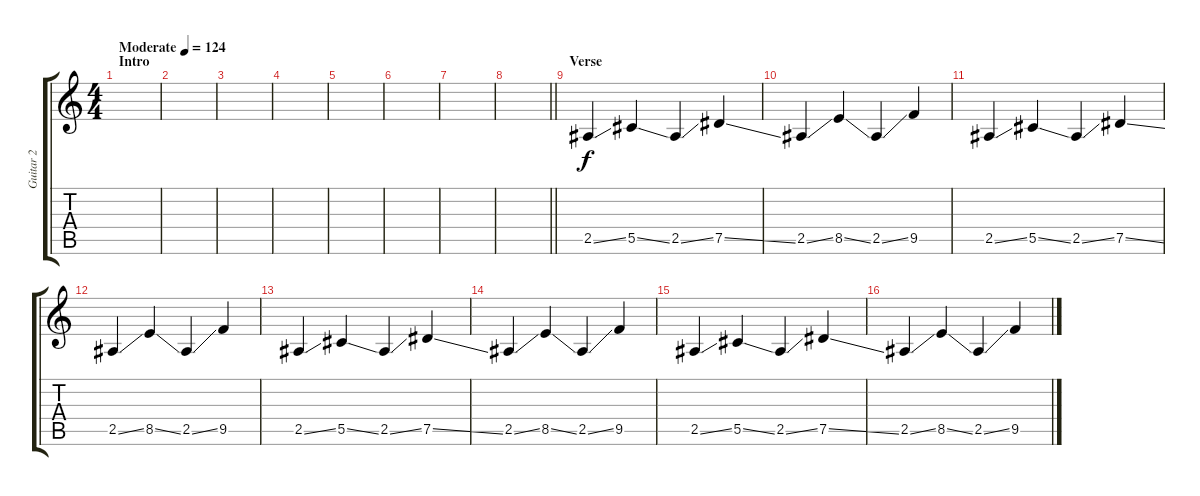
\track ("Guitar 2" "Guitar 2") {instrument distortionguitar}
\staff {score tabs}
\tuning (Eb4 Bb3 Gb3 Db3 Ab2 Eb2) {hide}
\ts (4 4)
\section ("" "Intro")
\tempo (124 "Moderate")
\clef g2
\ks c
|
|
|
|
|
|
|
\barLineRight lightlight
|
\section ("" "Verse")
2.5{ss}.4 5.5{ss}.4 2.5{ss}.4 7.5{ss}.4 |
2.5{ss}.4 8.5{ss}.4 2.5{ss}.4 9.5.4 |
2.5{ss}.4 5.5{ss}.4 2.5{ss}.4 7.5{ss}.4 |
2.5{ss}.4 8.5{ss}.4 2.5{ss}.4 9.5.4 |
2.5{ss}.4 5.5{ss}.4 2.5{ss}.4 7.5{ss}.4 |
2.5{ss}.4 8.5{ss}.4 2.5{ss}.4 9.5.4 |
2.5{ss}.4 5.5{ss}.4 2.5{ss}.4 7.5{ss}.4 |
2.5{ss}.4 8.5{ss}.4 2.5{ss}.4 9.5.4
